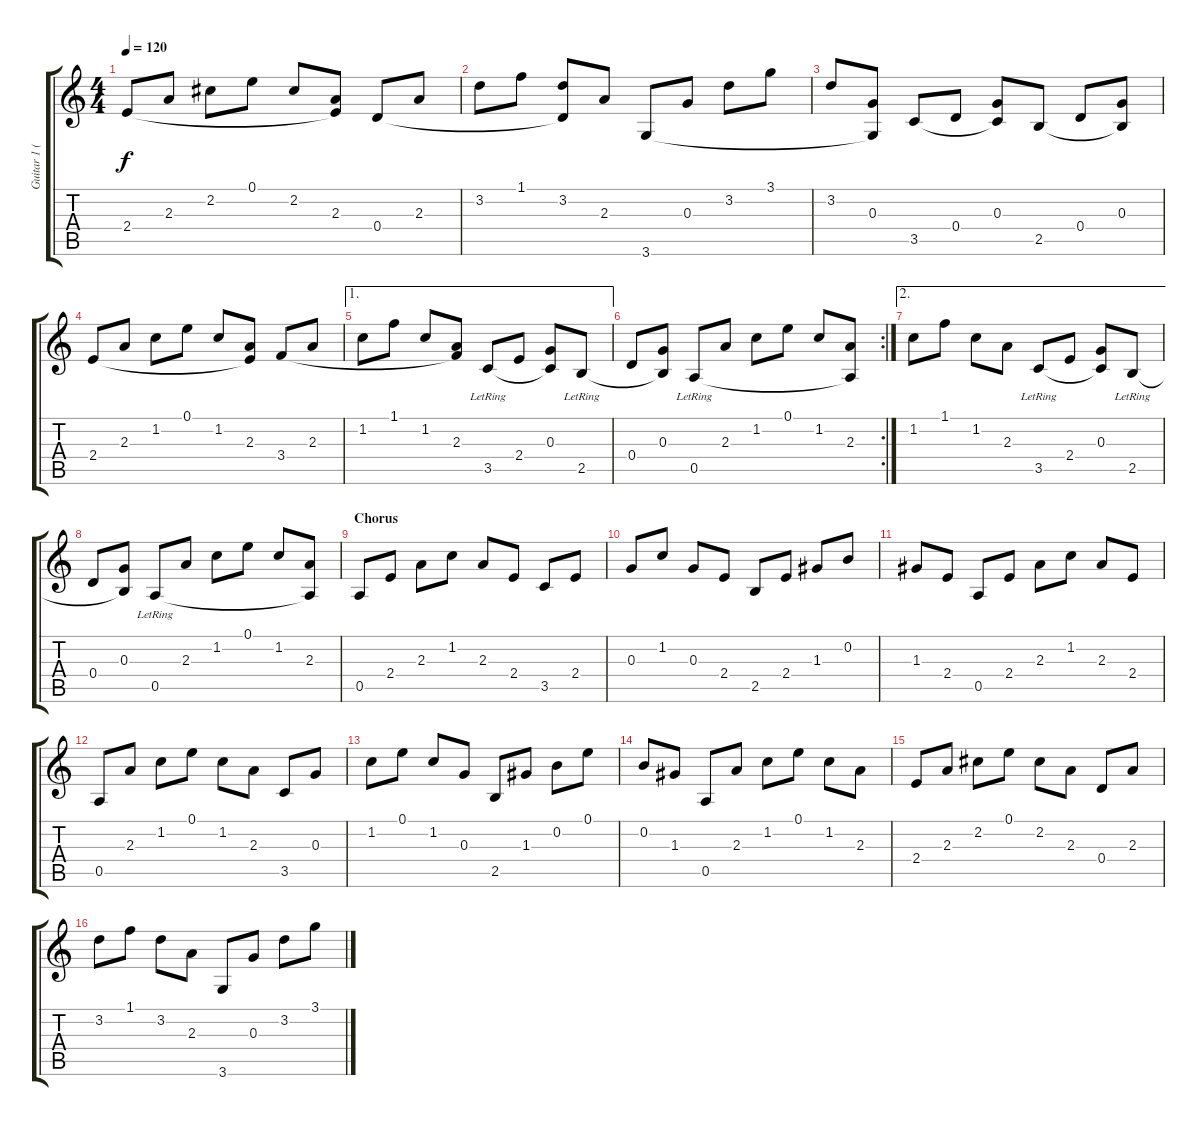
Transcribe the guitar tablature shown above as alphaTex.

\track ("Guitar 1 (acoustic steel)" "Guitar 1 (") {instrument acousticguitarsteel}
\staff {score tabs}
\tuning (E4 B3 G3 D3 A2 E2) {hide}
\ts (4 4)
\tempo 120
\clef g2
\ks c
2.4.8{dy f} 2.3.8 2.2.8 0.1.8 2.2.8 (2.3 2.4{t}).8 0.4.8 2.3.8 |
3.2.8 1.1.8 (3.2 0.4{t}).8 2.3.8 3.6.8 0.3.8 3.2.8 3.1.8 |
3.2.8 (0.3 3.6{t}).8 3.5.8 0.4.8 (0.3 3.5{t}).8 2.5.8 0.4.8 (0.3 2.5{t}).8 |
2.4.8 2.3.8 1.2.8 0.1.8 1.2.8 (2.3 2.4{t}).8 3.4.8 2.3.8 |
\ae 1
1.2.8 1.1.8 1.2.8 (2.3 3.4{t}).8 3.5{lr}.8 2.4.8 (0.3 3.5{t}).8 2.5{lr}.8 |
\rc 2
0.4.8 (0.3 2.5{t}).8 0.5{lr}.8 2.3.8 1.2.8 0.1.8 1.2.8 (2.3 0.5{t}).8 |
\ae 2
1.2.8 1.1.8 1.2.8 2.3.8 3.5{lr}.8 2.4.8 (0.3 3.5{t}).8 2.5{lr}.8 |
0.4.8 (0.3 2.5{t}).8 0.5{lr}.8 2.3.8 1.2.8 0.1.8 1.2.8 (2.3 0.5{t}).8 |
\section ("" "Chorus")
0.5.8 2.4.8 2.3.8 1.2.8 2.3.8 2.4.8 3.5.8 2.4.8 |
0.3.8 1.2.8 0.3.8 2.4.8 2.5.8 2.4.8 1.3.8 0.2.8 |
1.3.8 2.4.8 0.5.8 2.4.8 2.3.8 1.2.8 2.3.8 2.4.8 |
0.5.8 2.3.8 1.2.8 0.1.8 1.2.8 2.3.8 3.5.8 0.3.8 |
1.2.8 0.1.8 1.2.8 0.3.8 2.5.8 1.3.8 0.2.8 0.1.8 |
0.2.8 1.3.8 0.5.8 2.3.8 1.2.8 0.1.8 1.2.8 2.3.8 |
2.4.8 2.3.8 2.2.8 0.1.8 2.2.8 2.3.8 0.4.8 2.3.8 |
3.2.8 1.1.8 3.2.8 2.3.8 3.6.8 0.3.8 3.2.8 3.1.8
